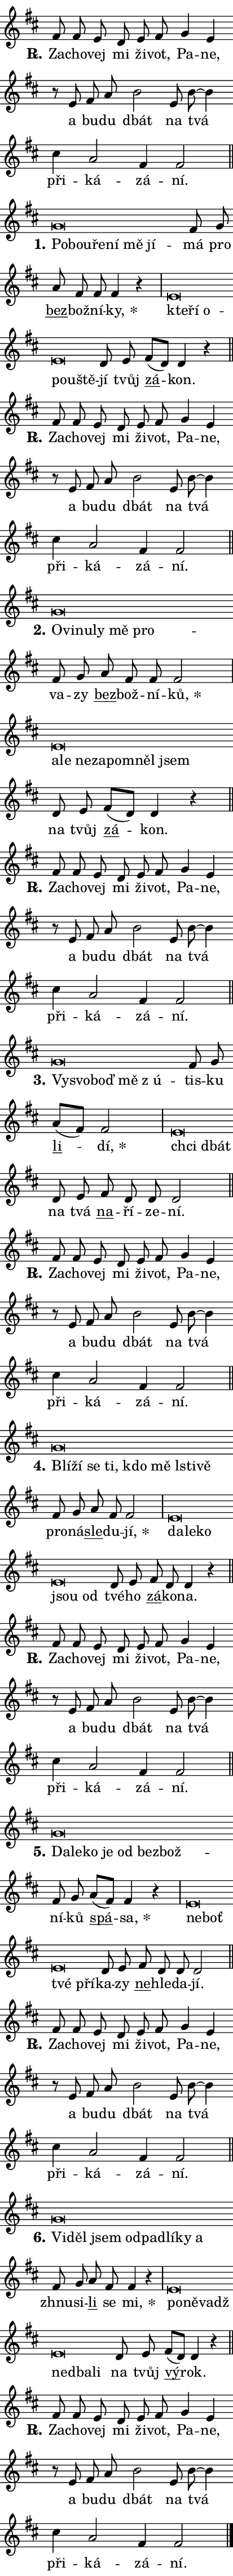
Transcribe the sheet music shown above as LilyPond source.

\version "2.22.1"
\header { tagline = "" }
\paper {
  indent = 0\cm
  top-margin = 0\cm
  right-margin = 0\cm
  bottom-margin = 0\cm
  left-margin = 0\cm
  paper-width = 7\cm
  page-breaking = #ly:one-page-breaking
  system-system-spacing.basic-distance = #11
  score-system-spacing.basic-distance = #11
  ragged-last = ##f
}


%% Author: Thomas Morley
%% https://lists.gnu.org/archive/html/lilypond-user/2020-05/msg00002.html
#(define (line-position grob)
"Returns position of @var[grob} in current system:
   @code{'start}, if at first time-step
   @code{'end}, if at last time-step
   @code{'middle} otherwise
"
  (let* ((col (ly:item-get-column grob))
         (ln (ly:grob-object col 'left-neighbor))
         (rn (ly:grob-object col 'right-neighbor))
         (col-to-check-left (if (ly:grob? ln) ln col))
         (col-to-check-right (if (ly:grob? rn) rn col))
         (break-dir-left
           (and
             (ly:grob-property col-to-check-left 'non-musical #f)
             (ly:item-break-dir col-to-check-left)))
         (break-dir-right
           (and
             (ly:grob-property col-to-check-right 'non-musical #f)
             (ly:item-break-dir col-to-check-right))))
        (cond ((eqv? 1 break-dir-left) 'start)
              ((eqv? -1 break-dir-right) 'end)
              (else 'middle))))

#(define (tranparent-at-line-position vctor)
  (lambda (grob)
  "Relying on @code{line-position} select the relevant enry from @var{vctor}.
Used to determine transparency,"
    (case (line-position grob)
      ((end) (not (vector-ref vctor 0)))
      ((middle) (not (vector-ref vctor 1)))
      ((start) (not (vector-ref vctor 2))))))

noteHeadBreakVisibility =
#(define-music-function (break-visibility)(vector?)
"Makes @code{NoteHead}s transparent relying on @var{break-visibility}"
#{
  \override NoteHead.transparent =
    #(tranparent-at-line-position break-visibility)
#})

#(define delete-ledgers-for-transparent-note-heads
  (lambda (grob)
    "Reads whether a @code{NoteHead} is transparent.
If so this @code{NoteHead} is removed from @code{'note-heads} from
@var{grob}, which is supposed to be @code{LedgerLineSpanner}.
As a result ledgers are not printed for this @code{NoteHead}"
    (let* ((nhds-array (ly:grob-object grob 'note-heads))
           (nhds-list
             (if (ly:grob-array? nhds-array)
                 (ly:grob-array->list nhds-array)
                 '()))
           ;; Relies on the transparent-property being done before
           ;; Staff.LedgerLineSpanner.after-line-breaking is executed.
           ;; This is fragile ...
           (to-keep
             (remove
               (lambda (nhd)
                 (ly:grob-property nhd 'transparent #f))
               nhds-list)))
      ;; TODO find a better method to iterate over grob-arrays, similiar
      ;; to filter/remove etc for lists
      ;; For now rebuilt from scratch
      (set! (ly:grob-object grob 'note-heads)  '())
      (for-each
        (lambda (nhd)
          (ly:pointer-group-interface::add-grob grob 'note-heads nhd))
        to-keep))))

hideNotes = {
  \noteHeadBreakVisibility #begin-of-line-visible
}
unHideNotes = {
  \noteHeadBreakVisibility #all-visible
}

% work-around for resetting accidentals
% https://lilypond.org/doc/v2.23/Documentation/notation/displaying-rhythms#unmetered-music
cadenzaMeasure = {
  \cadenzaOff
  \partial 1024 s1024
  \cadenzaOn
}

#(define-markup-command (accent layout props text) (markup?)
  "Underline accented syllable"
  (interpret-markup layout props
    #{\markup \override #'(offset . 4.3) \underline { #text }#}))

responsum = \markup \concat {
  "R" \hspace #-1.05 \path #0.1 #'((moveto 0 0.07) (lineto 0.9 0.8)) \hspace #0.05 "."
}

\layout {
    \context {
        \Staff
        \remove "Time_signature_engraver"
        \override LedgerLineSpanner.after-line-breaking = #delete-ledgers-for-transparent-note-heads
    }
    \context {
        \Voice {
            \override NoteHead.output-attributes = #'((class . "notehead"))
            \override Hairpin.height = #0.55
        }
    }
    \context {
        \Lyrics {
            \override StanzaNumber.output-attributes = #'((class . "stanzanumber"))
            \override LyricSpace.minimum-distance = #0.9
            \override LyricText.font-name = #"TeX Gyre Schola"
            \override LyricText.font-size = 1
            \override StanzaNumber.font-name = #"TeX Gyre Schola Bold"
            \override StanzaNumber.font-size = 1
        }
    }
}

% magnetic-lyrics.ily
%
%   written by
%     Jean Abou Samra <jean@abou-samra.fr>
%     Werner Lemberg <wl@gnu.org>
%
%   adapted by
%     Jiri Hon <jiri.hon@gmail.com>
%
% Version 2022-Apr-15

% https://www.mail-archive.com/lilypond-user@gnu.org/msg149350.html

#(define (Left_hyphen_pointer_engraver context)
   "Collect syllable-hyphen-syllable occurrences in lyrics and store
them in properties.  This engraver only looks to the left.  For
example, if the lyrics input is @code{foo -- bar}, it does the
following.

@itemize @bullet
@item
Set the @code{text} property of the @code{LyricHyphen} grob between
@q{foo} and @q{bar} to @code{foo}.

@item
Set the @code{left-hyphen} property of the @code{LyricText} grob with
text @q{foo} to the @code{LyricHyphen} grob between @q{foo} and
@q{bar}.
@end itemize

Use this auxiliary engraver in combination with the
@code{lyric-@/text::@/apply-@/magnetic-@/offset!} hook."
   (let ((hyphen #f)
         (text #f))
     (make-engraver
      (acknowledgers
       ((lyric-syllable-interface engraver grob source-engraver)
        (set! text grob)))
      (end-acknowledgers
       ((lyric-hyphen-interface engraver grob source-engraver)
        ;(when (not (grob::has-interface grob 'lyric-space-interface))
          (set! hyphen grob)));)
      ((stop-translation-timestep engraver)
       (when (and text hyphen)
         (ly:grob-set-object! text 'left-hyphen hyphen))
       (set! text #f)
       (set! hyphen #f)))))

#(define (lyric-text::apply-magnetic-offset! grob)
   "If the space between two syllables is less than the value in
property @code{LyricText@/.details@/.squash-threshold}, move the right
syllable to the left so that it gets concatenated with the left
syllable.

Use this function as a hook for
@code{LyricText@/.after-@/line-@/breaking} if the
@code{Left_@/hyphen_@/pointer_@/engraver} is active."
   (let ((hyphen (ly:grob-object grob 'left-hyphen #f)))
     (when hyphen
       (let ((left-text (ly:spanner-bound hyphen LEFT)))
         (when (grob::has-interface left-text 'lyric-syllable-interface)
           (let* ((common (ly:grob-common-refpoint grob left-text X))
                  (this-x-ext (ly:grob-extent grob common X))
                  (left-x-ext
                   (begin
                     ;; Trigger magnetism for left-text.
                     (ly:grob-property left-text 'after-line-breaking)
                     (ly:grob-extent left-text common X)))
                  ;; `delta` is the gap width between two syllables.
                  (delta (- (interval-start this-x-ext)
                            (interval-end left-x-ext)))
                  (details (ly:grob-property grob 'details))
                  (threshold (assoc-get 'squash-threshold details 0.2)))
             (when (< delta threshold)
               (let* (;; We have to manipulate the input text so that
                      ;; ligatures crossing syllable boundaries are not
                      ;; disabled.  For languages based on the Latin
                      ;; script this is essentially a beautification.
                      ;; However, for non-Western scripts it can be a
                      ;; necessity.
                      (lt (ly:grob-property left-text 'text))
                      (rt (ly:grob-property grob 'text))
                      (is-space (grob::has-interface hyphen 'lyric-space-interface))
                      (space (if is-space " " ""))
                      (space-markup (grob-interpret-markup grob " "))
                      (space-size (interval-length (ly:stencil-extent space-markup X)))
                      (extra-delta (if is-space space-size 0))
                      ;; Append new syllable.
                      (ltrt-space (if (and (string? lt) (string? rt))
                                (string-append lt space rt)
                                (make-concat-markup (list lt space rt))))
                      ;; Right-align `ltrt` to the right side.
                      (ltrt-space-markup (grob-interpret-markup
                               grob
                               (make-translate-markup
                                (cons (interval-length this-x-ext) 0)
                                (make-right-align-markup ltrt-space)))))
                 (begin
                   ;; Don't print `left-text`.
                   (ly:grob-set-property! left-text 'stencil #f)
                   ;; Set text and stencil (which holds all collected
                   ;; syllables so far) and shift it to the left.
                   (ly:grob-set-property! grob 'text ltrt-space)
                   (ly:grob-set-property! grob 'stencil ltrt-space-markup)
                   (ly:grob-translate-axis! grob (- (- delta extra-delta)) X))))))))))


#(define (lyric-hyphen::displace-bounds-first grob)
   ;; Make very sure this callback isn't triggered too early.
   (let ((left (ly:spanner-bound grob LEFT))
         (right (ly:spanner-bound grob RIGHT)))
     (ly:grob-property left 'after-line-breaking)
     (ly:grob-property right 'after-line-breaking)
     (ly:lyric-hyphen::print grob)))

squashThreshold = #0.4

\layout {
  \context {
    \Lyrics
    \consists #Left_hyphen_pointer_engraver
    \override LyricText.after-line-breaking =
      #lyric-text::apply-magnetic-offset!
    \override LyricHyphen.stencil = #lyric-hyphen::displace-bounds-first
    \override LyricText.details.squash-threshold = \squashThreshold
    \override LyricHyphen.minimum-distance = 0
    \override LyricHyphen.minimum-length = \squashThreshold
  }
}

squash = \override LyricText.details.squash-threshold = 9999
unSquash = \override LyricText.details.squash-threshold = \squashThreshold

left = \override LyricText.self-alignment-X = #LEFT
unLeft = \revert LyricText.self-alignment-X

starOffset = #(lambda (grob) 
                (let ((x_offset (ly:self-alignment-interface::aligned-on-x-parent grob)))
                  (if (= x_offset 0) 0 (+ x_offset 1.2))))

star = #(define-music-function (syllable)(string?)
"Append star separator at the end of a syllable"
#{
  \once \override LyricText.X-offset = #starOffset
  \lyricmode { \markup {
    #syllable
    \override #'((font-name . "TeX Gyre Schola Bold")) \hspace #0.2 \lower #0.65 \larger "*"
  } }
#})

starAccent = #(define-music-function (syllable)(string?)
"Append star separator at the end of a syllable and make accent"
#{
  \once \override LyricText.X-offset = #starOffset
  \lyricmode { \markup {
    \accent #syllable
    \override #'((font-name . "TeX Gyre Schola Bold")) \hspace #0.2 \lower #0.65 \larger "*"
  } }
#})

breath = #(define-music-function (syllable)(string?)
"Append breathing indicator at the end of a syllable"
#{
  \lyricmode { \markup { #syllable "+" } }
#})

optionalBreath = #(define-music-function (syllable)(string?)
"Append optional breathing indicator at the end of a syllable"
#{
  \lyricmode { \markup { #syllable "(+)" } }
#})


\score {
    <<
        \new Voice = "melody" { \cadenzaOn \key d \major \relative { fis'8 fis e d e fis \bar "" g4 e \bar "" r8 e fis a \bar "" b2 \bar "" e,8 b'~ b4 \bar "" cis4 a2 fis4 fis2 \cadenzaMeasure \bar "||" \break }
\relative { g'\breve*1/16 \hideNotes \breve*1/16 \bar "" \breve*1/16 \bar "" \breve*1/16 \bar "" \breve*1/16 \breve*1/16 \bar "" \unHideNotes fis8 g \bar "" a fis fis fis4 r \cadenzaMeasure \bar "|" e\breve*1/16 \hideNotes \breve*1/16 \bar "" \breve*1/16 \bar "" \breve*1/16 \breve*1/16 \bar "" \unHideNotes d8 e \bar "" fis[( d)] d4 r \cadenzaMeasure \bar "||" \break }
\relative { fis'8 fis e d e fis \bar "" g4 e \bar "" r8 e fis a \bar "" b2 \bar "" e,8 b'~ b4 \bar "" cis4 a2 fis4 fis2 \cadenzaMeasure \bar "||" \break }
\relative { g'\breve*1/16 \hideNotes \breve*1/16 \bar "" \breve*1/16 \bar "" \breve*1/16 \bar "" \breve*1/16 \breve*1/16 \bar "" \unHideNotes fis8 g \bar "" a fis fis fis2 \cadenzaMeasure \bar "|" e\breve*1/16 \hideNotes \breve*1/16 \bar "" \breve*1/16 \bar "" \breve*1/16 \bar "" \breve*1/16 \bar "" \breve*1/16 \breve*1/16 \bar "" \unHideNotes d8 e \bar "" fis[( d)] d4 r \cadenzaMeasure \bar "||" \break }
\relative { fis'8 fis e d e fis \bar "" g4 e \bar "" r8 e fis a \bar "" b2 \bar "" e,8 b'~ b4 \bar "" cis4 a2 fis4 fis2 \cadenzaMeasure \bar "||" \break }
\relative { g'\breve*1/16 \hideNotes \breve*1/16 \bar "" \breve*1/16 \bar "" \breve*1/16 \breve*1/16 \bar "" \unHideNotes fis8 g \bar "" a[( fis)] fis2 \cadenzaMeasure \bar "|" e\breve*1/16 \hideNotes \breve*1/16 \bar "" \unHideNotes d8 e \bar "" fis d d d2 \cadenzaMeasure \bar "||" \break }
\relative { fis'8 fis e d e fis \bar "" g4 e \bar "" r8 e fis a \bar "" b2 \bar "" e,8 b'~ b4 \bar "" cis4 a2 fis4 fis2 \cadenzaMeasure \bar "||" \break }
\relative { g'\breve*1/16 \hideNotes \breve*1/16 \bar "" \breve*1/16 \bar "" \breve*1/16 \bar "" \breve*1/16 \bar "" \breve*1/16 \bar "" \breve*1/16 \breve*1/16 \bar "" \unHideNotes fis8 g \bar "" a fis fis2 \cadenzaMeasure \bar "|" e\breve*1/16 \hideNotes \breve*1/16 \bar "" \breve*1/16 \bar "" \breve*1/16 \breve*1/16 \bar "" \unHideNotes d8 e \bar "" fis d d4 r \cadenzaMeasure \bar "||" \break }
\relative { fis'8 fis e d e fis \bar "" g4 e \bar "" r8 e fis a \bar "" b2 \bar "" e,8 b'~ b4 \bar "" cis4 a2 fis4 fis2 \cadenzaMeasure \bar "||" \break }
\relative { g'\breve*1/16 \hideNotes \breve*1/16 \bar "" \breve*1/16 \bar "" \breve*1/16 \bar "" \breve*1/16 \bar "" \breve*1/16 \breve*1/16 \bar "" \unHideNotes fis8 g \bar "" a[( fis)] fis4 r \cadenzaMeasure \bar "|" e\breve*1/16 \hideNotes \breve*1/16 \bar "" \breve*1/16 \breve*1/16 \bar "" \unHideNotes d8 e \bar "" fis d d d2 \cadenzaMeasure \bar "||" \break }
\relative { fis'8 fis e d e fis \bar "" g4 e \bar "" r8 e fis a \bar "" b2 \bar "" e,8 b'~ b4 \bar "" cis4 a2 fis4 fis2 \cadenzaMeasure \bar "||" \break }
\relative { g'\breve*1/16 \hideNotes \breve*1/16 \bar "" \breve*1/16 \bar "" \breve*1/16 \bar "" \breve*1/16 \bar "" \breve*1/16 \bar "" \breve*1/16 \breve*1/16 \bar "" \unHideNotes fis8 g \bar "" a fis fis4 r \cadenzaMeasure \bar "|" e\breve*1/16 \hideNotes \breve*1/16 \bar "" \breve*1/16 \bar "" \breve*1/16 \bar "" \breve*1/16 \breve*1/16 \bar "" \unHideNotes d8 e \bar "" fis[( d)] d4 r \cadenzaMeasure \bar "||" \break }
\relative { fis'8 fis e d e fis \bar "" g4 e \bar "" r8 e fis a \bar "" b2 \bar "" e,8 b'~ b4 \bar "" cis4 a2 fis4 fis2 \cadenzaMeasure \bar "||" \break } \bar "|." }
        \new Lyrics \lyricsto "melody" { \lyricmode { \set stanza = \responsum
Za -- cho -- vej mi ži -- vot, Pa -- ne, a bu -- du dbát na tvá při -- ká -- zá -- ní.
\set stanza = "1."
\left Po -- \squash bou -- ře -- ní mě jí -- \unLeft \unSquash má pro \markup \accent bez -- bož -- ní -- \star ky, \left kte -- \squash ří o -- pou -- ště -- \unLeft \unSquash jí tvůj \markup \accent zá -- kon.
\set stanza = \responsum
Za -- cho -- vej mi ži -- vot, Pa -- ne, a bu -- du dbát na tvá při -- ká -- zá -- ní.
\set stanza = "2."
\left O -- \squash vi -- nu -- ly mě pro -- \unLeft \unSquash va -- zy \markup \accent bez -- bož -- ní -- \star ků, \left a -- \squash le ne -- za -- po -- mněl jsem \unLeft \unSquash na tvůj \markup \accent zá -- kon.
\set stanza = \responsum
Za -- cho -- vej mi ži -- vot, Pa -- ne, a bu -- du dbát na tvá při -- ká -- zá -- ní.
\set stanza = "3."
\left Vy -- \squash svo -- boď mě "z ú" -- \unLeft \unSquash tis -- ku \markup \accent li -- \star dí, \left chci \squash dbát \unLeft \unSquash na tvá \markup \accent na -- ří -- ze -- ní.
\set stanza = \responsum
Za -- cho -- vej mi ži -- vot, Pa -- ne, a bu -- du dbát na tvá při -- ká -- zá -- ní.
\set stanza = "4."
\left Blí -- \squash ží se ti, kdo mě lsti -- vě \unLeft \unSquash pro -- ná -- \markup \accent sle -- du -- \star jí, \left da -- \squash le -- ko jsou od \unLeft \unSquash tvé -- ho \markup \accent zá -- ko -- na.
\set stanza = \responsum
Za -- cho -- vej mi ži -- vot, Pa -- ne, a bu -- du dbát na tvá při -- ká -- zá -- ní.
\set stanza = "5."
\left Da -- \squash le -- ko je od bez -- bož -- \unLeft \unSquash ní -- ků \markup \accent spá -- \star sa, \left ne -- \squash boť tvé pří -- \unLeft \unSquash ka -- zy \markup \accent ne -- hle -- da -- jí.
\set stanza = \responsum
Za -- cho -- vej mi ži -- vot, Pa -- ne, a bu -- du dbát na tvá při -- ká -- zá -- ní.
\set stanza = "6."
\left Vi -- \squash děl jsem od -- pa -- dlí -- ky a \unLeft \unSquash zhnu -- si -- \markup \accent li se \star mi, \left po -- \squash ně -- vadž ne -- dba -- li \unLeft \unSquash na tvůj \markup \accent vý -- rok.
\set stanza = \responsum
Za -- cho -- vej mi ži -- vot, Pa -- ne, a bu -- du dbát na tvá při -- ká -- zá -- ní. } }
    >>
    \layout {}
}
